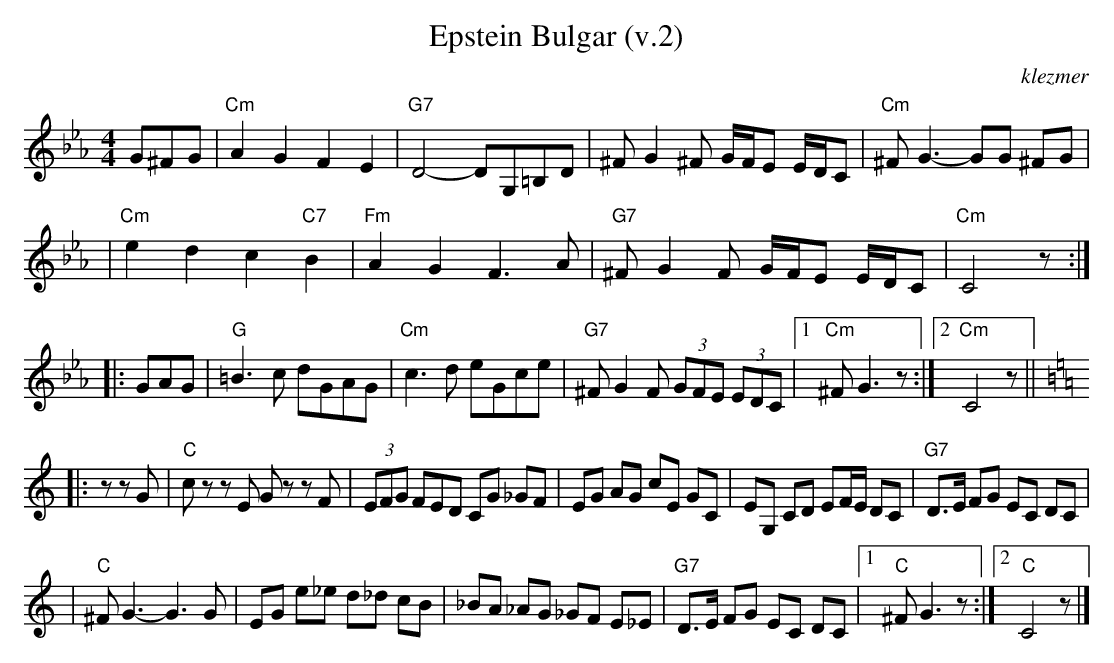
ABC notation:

X:1
T: Epstein Bulgar (v.2)
O:klezmer
M: 4/4
L: 1/8
K: Cm
G^FG \
| "Cm"A2 G2 F2 E2 | "G7"D4- DG,=B,D \
| ^F G2 ^F G/F/E E/D/C | "Cm"^F G3- GG ^FG |
| "Cm"e2 d2 c2 "C7"B2 | "Fm"A2 G2 F3 A \
| "G7"^FG2F G/F/E E/D/C | "Cm"C4 z :|
|: GAG \
| "G"=B3c dGAG | "Cm"c3d eGce \
| "G7"^FG2F (3GFE (3EDC |1 "Cm"^FG3 z :|2"Cm"C4 z || [K:C]
|: z zG \
| "C"cz zE Gz zF | (3EFG FED CG _GF \
| EG AG cE GC | EG, CD EF/E/ DC | "G7"D>E FG EC DC |
| "C"^FG3- G3G | EG e_e d_d cB \
| _BA _AG _GF E_E | "G7"D>E FG EC DC |1 "C"^FG3 z:|2 "C"C4 z |]
